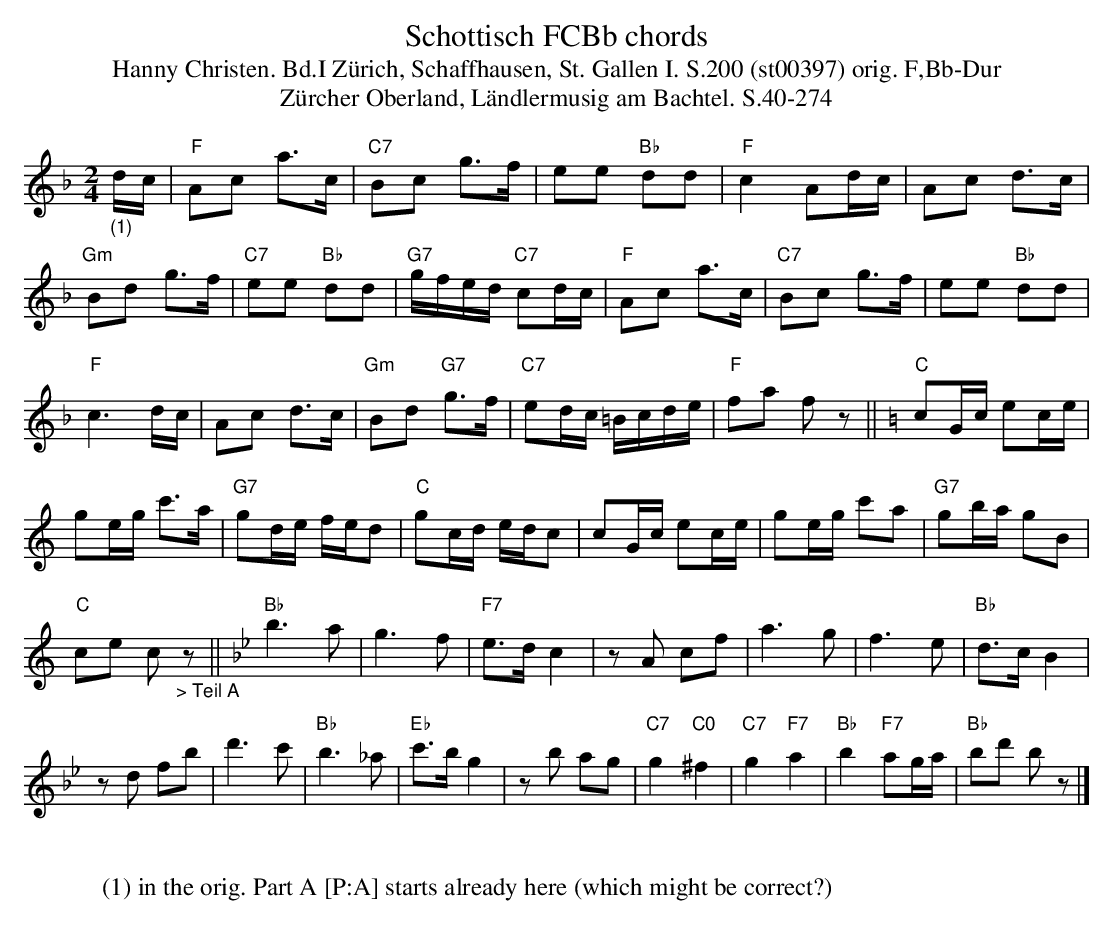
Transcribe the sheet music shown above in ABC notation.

X:1
T: Schottisch FCBb chords
T:Hanny Christen. Bd.I Zürich, Schaffhausen, St. Gallen I. S.200 (st00397) orig. F,Bb-Dur
T: Z\"urcher Oberland, L\"andlermusig am Bachtel. S.40-274
M:2/4
L:1/16
K:F %%MIDI gchordon
"_(1)"dc | "F"A2c2 a3c | "C7"B2c2 g3f | e2e2 "Bb"d2d2 | "F"c4A2dc | A2c2 d3c |
"Gm"B2d2 g3f | "C7"e2e2 "Bb"d2d2 | "G7"gfed "C7"c2dc | "F"A2c2 a3c | "C7"B2c2 g3f | e2e2 "Bb"d2d2 |
"F"c6dc | A2c2 d3c | "Gm"B2d2 "G7"g3f | "C7"e2dc =Bcde | "F"f2a2 f2z2 || [K:C] "C"c2Gc e2ce |
g2eg c'3a | "G7"g2de fed2 | "C"g2cd edc2 | c2Gc e2ce | g2eg c'2a2 | "G7"g2ba g2B2 |
"C"c2e2 c2"_> Teil A"z2 || [K:Bb] [L:1/8] "Bb"b3a | g3f | "F7"e>dc2 | zA cf | a3g | f3e | "Bb"d>cB2 |
zd fb | d'3c' | "Bb"b3_a | "Eb"c'>bg2 | zb ag | "C7"g2"C0"^f2 | "C7"g2"F7"a2 | "Bb"b2 "F7"ag/a/ | "Bb"bd' bz |]
W:
W: (1) in the orig. Part A [P:A] starts already here (which might be correct?)
